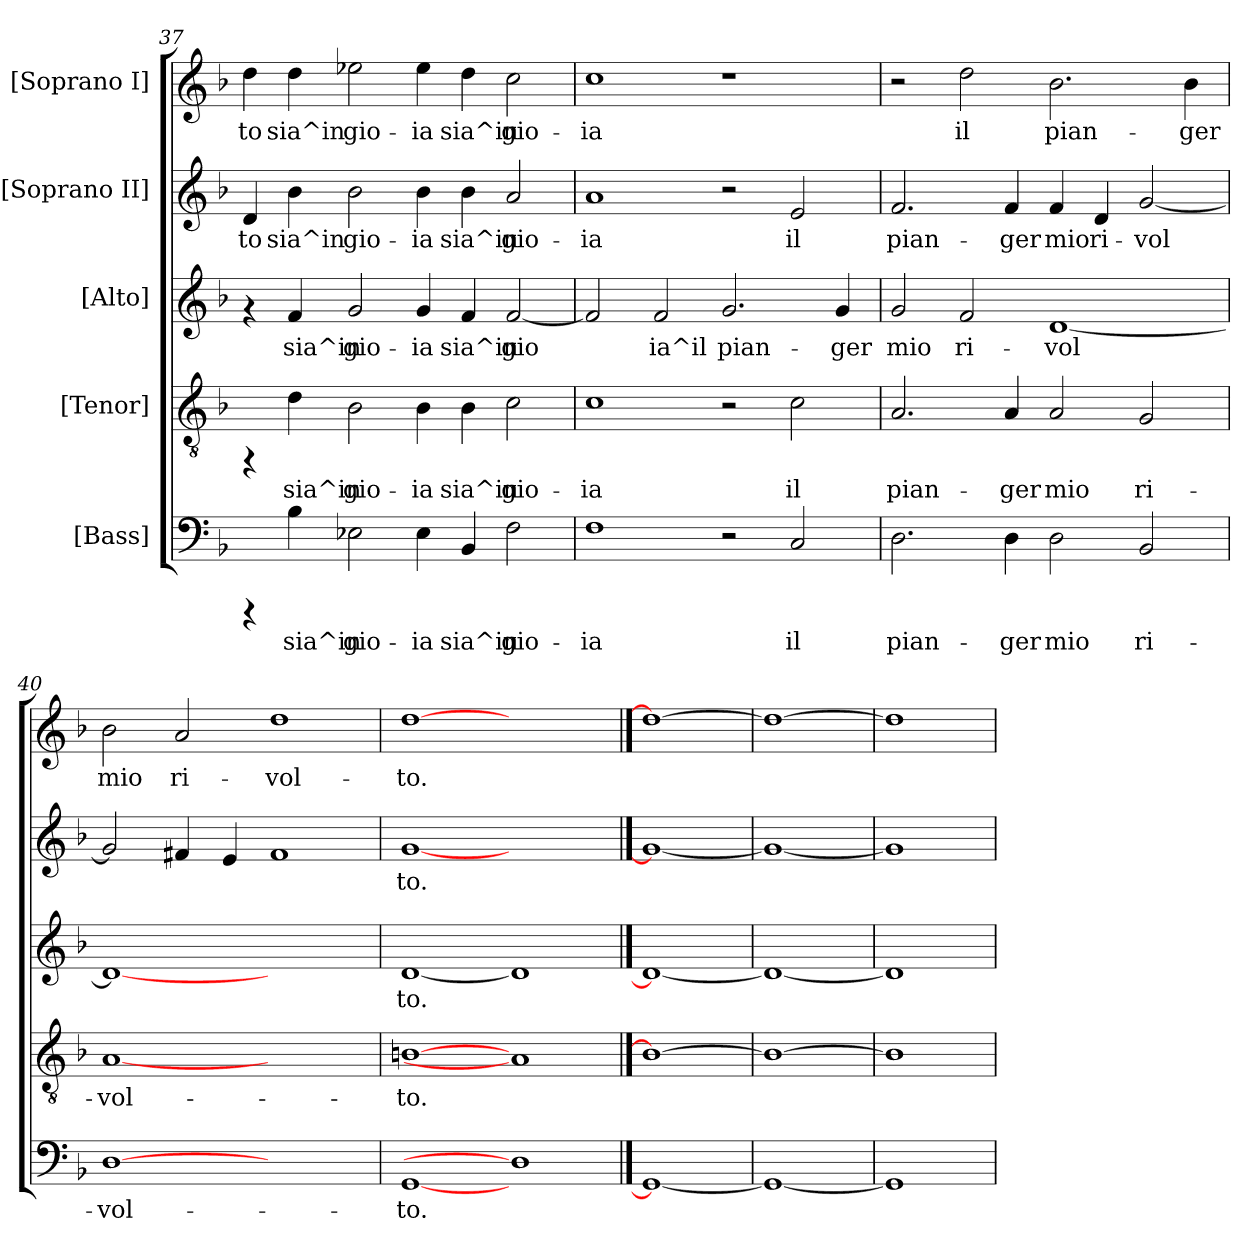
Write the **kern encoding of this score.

**kern	**text	**kern	**text	**kern	**text	**kern	**text	**kern	**text
*part5	*part5	*part4	*part4	*part3	*part3	*part2	*part2	*part1	*part1
*staff5	*staff5	*staff4	*staff4	*staff3	*staff3	*staff2	*staff2	*staff1	*staff1
*I"[Bass]	*	*I"[Tenor]	*	*I"[Alto]	*	*I"[Soprano II]	*	*I"[Soprano I]	*
*clefF4	*	*clefGv2	*	*clefG2	*	*clefG2	*	*clefG2	*
*k[b-]	*	*k[b-]	*	*k[b-]	*	*k[b-]	*	*k[b-]	*
*F:	*	*F:	*	*F:	*	*F:	*	*F:	*
=37	=37	=37	=37	=37	=37	=37	=37	=37	=37
!	!	!	!	!	!	!	!LO:LY:b:cj	!	!LO:LY:b:cj
4rCCC	.	4rFF	.	4rf	.	4d/	-to	4dd\	-to
!	!LO:LY:b:cj	!	!LO:LY:b:cj	!	!LO:LY:b:cj	!	!LO:LY:b:cj	!	!LO:LY:b:cj
4B-\	sia^in	4d\	sia^in	4f/	sia^in	4b-\	sia^in	4dd\	sia^in
!	!LO:LY:b:cj	!	!LO:LY:b:cj	!	!LO:LY:b:cj	!	!LO:LY:b:cj	!	!LO:LY:b:cj
2E-X\	gio-	2B-\	gio-	2g/	gio-	2b-\	gio-	2ee-X\	gio-
!	!LO:LY:b:cj	!	!LO:LY:b:cj	!	!LO:LY:b:cj	!	!LO:LY:b:cj	!	!LO:LY:b:cj
4E-\	-ia	4B-\	-ia	4g/	-ia	4b-\	-ia	4ee-\	-ia
!	!LO:LY:b:cj	!	!LO:LY:b:cj	!	!LO:LY:b:cj	!	!LO:LY:b:cj	!	!LO:LY:b:cj
4BB-/	sia^in	4B-\	sia^in	4f/	sia^in	4b-\	sia^in	4dd\	sia^in
!	!LO:LY:b:cj	!	!LO:LY:b:cj	!	!LO:LY:b:cj	!	!LO:LY:b:cj	!	!LO:LY:b:cj
2F\	gio-	2c\	gio-	[>2f/	gio-	2a/	gio-	2cc\	gio-
!!LO:PB:g=z
=38	=38	=38	=38	=38	=38	=38	=38	=38	=38
!	!LO:LY:b:cj	!	!LO:LY:b:cj	!	!LO:LY:b:cj	!	!LO:LY:b:cj	!	!LO:LY:b:cj
1F	-ia	1c	-ia	2f/]	--	1a	-ia	1cc	-ia
!	!	!	!	!	!LO:LY:b:cj	!	!	!	!
.	.	.	.	2f/	-ia^il	.	.	.	.
!	!	!	!	!	!LO:LY:b:cj	!	!	!	!
2r	.	2r	.	2.g/	pian-	2r	.	1r	.
!	!LO:LY:b:cj	!	!LO:LY:b:cj	!	!	!	!LO:LY:b:cj	!	!
2C/	il	2c\	il	.	.	2e/	il	.	.
!	!	!	!	!	!LO:LY:b:cj	!	!	!	!
.	.	.	.	4g/	-ger	.	.	.	.
=39	=39	=39	=39	=39	=39	=39	=39	=39	=39
!	!LO:LY:b:cj	!	!LO:LY:b:cj	!	!LO:LY:b:cj	!	!LO:LY:b:cj	!	!
2.D\	pian-	2.A/	pian-	2g/	mio	2.f/	pian-	2r	.
!	!	!	!	!	!LO:LY:b:cj	!	!	!	!LO:LY:b:cj
.	.	.	.	2f/	ri-	.	.	2dd\	il
!	!LO:LY:b:cj	!	!LO:LY:b:cj	!	!	!	!LO:LY:b:cj	!	!
4D\	-ger	4A/	-ger	.	.	4f/	-ger	.	.
!	!LO:LY:b:cj	!	!LO:LY:b:cj	!	!LO:LY:b:cj	!	!LO:LY:b:cj	!	!LO:LY:b:cj
2D\	mio	2A/	mio	[<1d	-vol-	4f/	mio	2.b-\	pian-
!	!	!	!	!	!	!	!LO:LY:b:cj	!	!
.	.	.	.	.	.	4d/	ri-	.	.
!	!LO:LY:b:cj	!	!LO:LY:b:cj	!	!	!	!LO:LY:b:cj	!	!
2BB-/	ri-	2G/	ri-	.	.	[<2g/	-vol-	.	.
!	!	!	!	!	!	!	!	!	!LO:LY:b:cj
.	.	.	.	.	.	.	.	4b-\	-ger
=40	=40	=40	=40	=40	=40	=40	=40	=40	=40
!	!LO:LY:b:cj	!	!LO:LY:b:cj	!	!LO:LY:b:cj	!	!LO:LY:b:cj	!	!LO:LY:b:cj
[1D	-vol-	[1A	-vol-	1d_	--	2g/]	--	2b-\	mio
!	!	!	!	!	!	!	!LO:LY:b:cj	!	!LO:LY:b:cj
.	.	.	.	.	.	4f#X/	--	2a/	ri-
!	!	!	!	!	!	!	!LO:LY:b:cj	!	!
.	.	.	.	.	.	4e/	--	.	.
!	!	!	!	!	!	!	!LO:LY:b:cj	!	!LO:LY:b:cj
1ryy	.	1ryy	.	1ryy	.	1f#	--	1dd	-vol-
=41	=41	=41	=41	=41	=41	=41	=41	=41	=41
!	!LO:LY:b:cj	!	!LO:LY:b:cj	!	!LO:LY:b:cj	!	!LO:LY:b:cj	!	!LO:LY:b:cj
[1GG	-to.	[1Bn	-to.	[1d	-to.	[1g	-to.	[1dd	-to.
1D]	.	1A]	.	1d]	.	1ryy	.	1ryy	.
==42	==42	==42	==42	==42	==42	==42	==42	==42	==42
1GG_	.	1B_	.	1d_	.	1g_	.	1dd_	.
=43	=43	=43	=43	=43	=43	=43	=43	=43	=43
1GG_	.	1B_	.	1d_	.	1g_	.	1dd_	.
=44	=44	=44	=44	=44	=44	=44	=44	=44	=44
1GG]	.	1B]	.	1d]	.	1g]	.	1dd]	.
=	=	=	=	=	=	=	=	=	=
*-	*-	*-	*-	*-	*-	*-	*-	*-	*-
